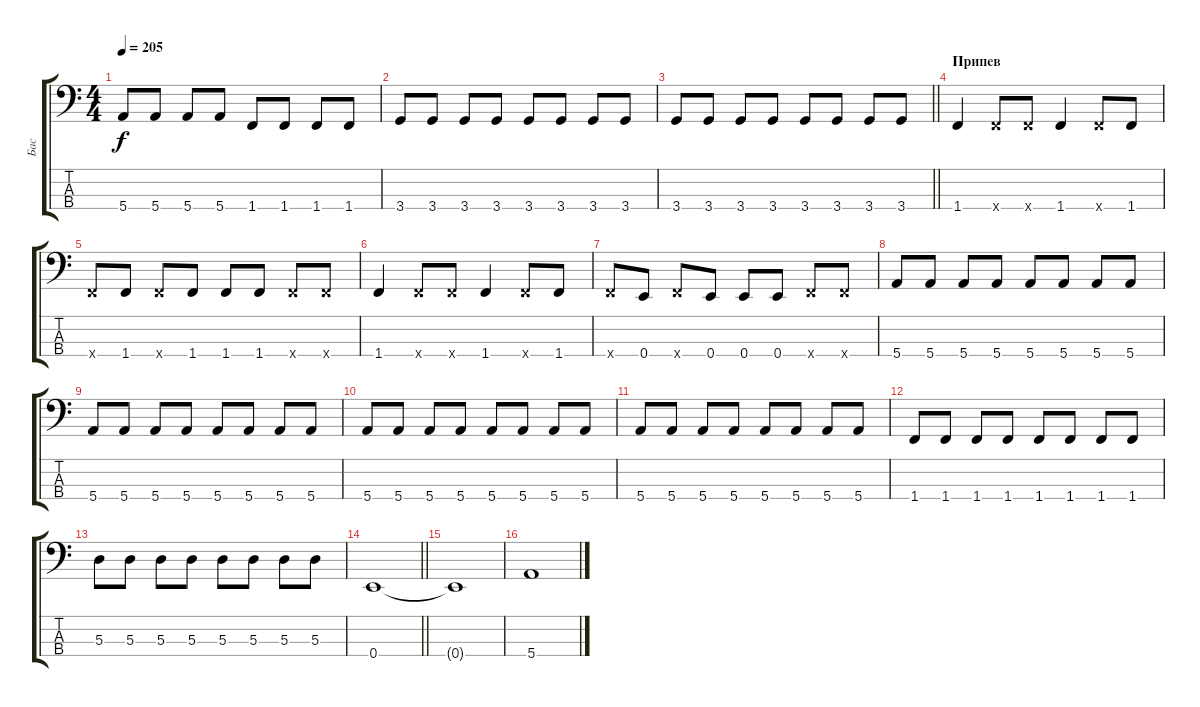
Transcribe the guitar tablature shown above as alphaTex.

\track ("Бас" "Бас") {instrument electricbasspick}
\staff {score tabs}
\tuning (G2 D2 A1 E1) {hide}
\ts (4 4)
\tempo 205
\clef f4
\ks c
5.4.8{dy f} 5.4.8 5.4.8 5.4.8 1.4.8 1.4.8 1.4.8 1.4.8 |
3.4.8 3.4.8 3.4.8 3.4.8 3.4.8 3.4.8 3.4.8 3.4.8 |
\barLineRight lightlight
3.4.8 3.4.8 3.4.8 3.4.8 3.4.8 3.4.8 3.4.8 3.4.8 |
\section ("" "Припев")
1.4.4 1.4{x}.8 1.4{x}.8 1.4.4 1.4{x}.8 1.4.8 |
1.4{x}.8 1.4.8 1.4{x}.8 1.4.8 1.4.8 1.4.8 1.4{x}.8 1.4{x}.8 |
1.4.4 1.4{x}.8 1.4{x}.8 1.4.4 1.4{x}.8 1.4.8 |
1.4{x}.8 0.4.8 1.4{x}.8 0.4.8 0.4.8 0.4.8 1.4{x}.8 1.4{x}.8 |
5.4.8 5.4.8 5.4.8 5.4.8 5.4.8 5.4.8 5.4.8 5.4.8 |
5.4.8 5.4.8 5.4.8 5.4.8 5.4.8 5.4.8 5.4.8 5.4.8 |
5.4.8 5.4.8 5.4.8 5.4.8 5.4.8 5.4.8 5.4.8 5.4.8 |
5.4.8 5.4.8 5.4.8 5.4.8 5.4.8 5.4.8 5.4.8 5.4.8 |
1.4.8 1.4.8 1.4.8 1.4.8 1.4.8 1.4.8 1.4.8 1.4.8 |
5.3.8 5.3.8 5.3.8 5.3.8 5.3.8 5.3.8 5.3.8 5.3.8 |
\barLineRight lightlight
0.4.1 |
0.4{t}.1 |
5.4.1
